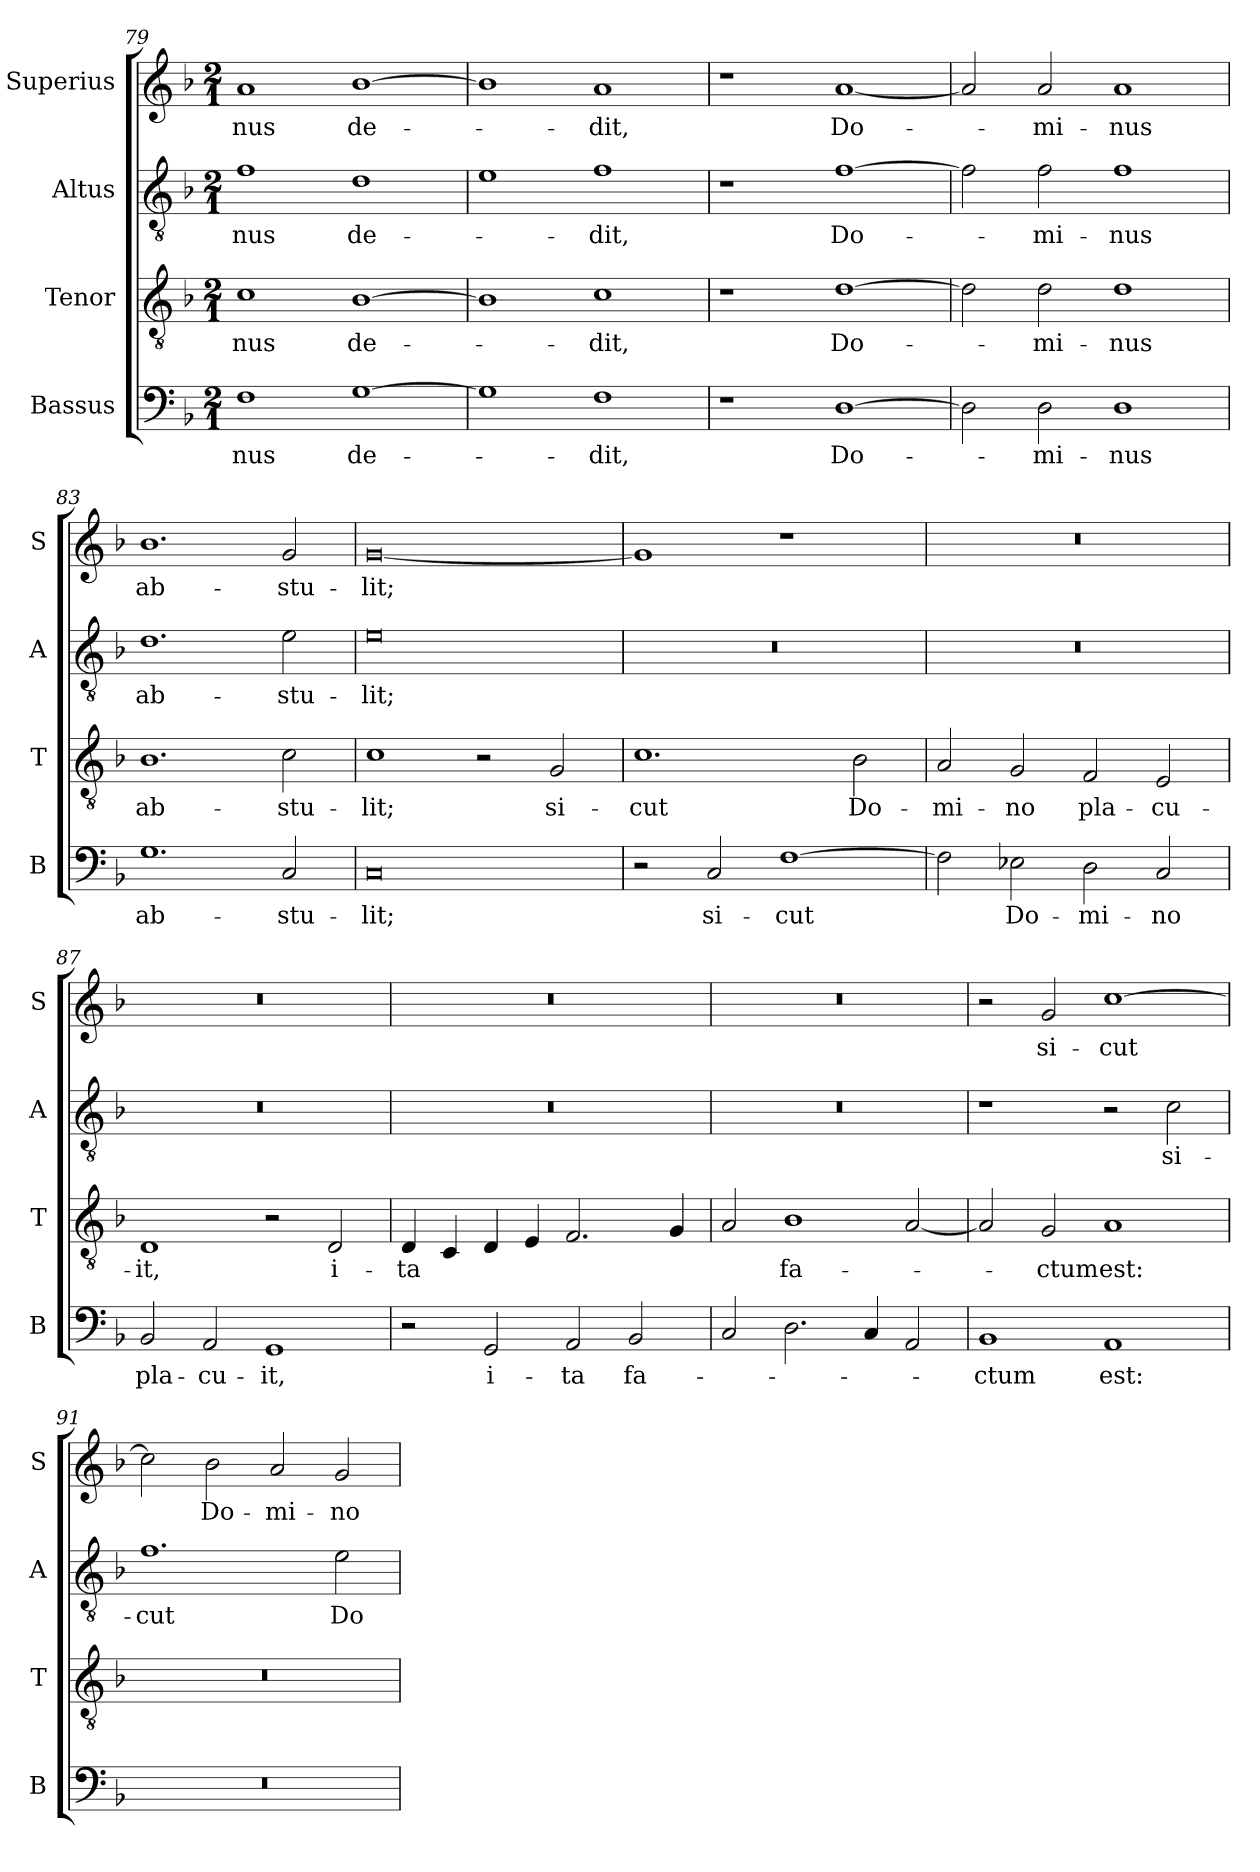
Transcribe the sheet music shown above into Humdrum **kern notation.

**kern	**text	**kern	**text	**kern	**text	**kern	**text
*part4	*part4	*part3	*part3	*part2	*part2	*part1	*part1
*staff4	*staff4	*staff3	*staff3	*staff2	*staff2	*staff1	*staff1
*I"Bassus	*	*I"Tenor	*	*I"Altus	*	*I"Superius	*
*I'B	*	*I'T	*	*I'A	*	*I'S	*
*clefF4	*	*clefGv2	*	*clefGv2	*	*clefG2	*
*k[b-]	*	*k[b-]	*	*k[b-]	*	*k[b-]	*
*F:	*	*F:	*	*F:	*	*F:	*
*M2/1	*	*M2/1	*	*M2/1	*	*M2/1	*
=79	=79	=79	=79	=79	=79	=79	=79
1F	-nus	1c	-nus	1f	-nus	1a	-nus
[1G	de-	[1B-	de-	1d	de-	[1b-	de-
=80	=80	=80	=80	=80	=80	=80	=80
1G]	.	1B-]	.	1e	.	1b-]	.
1F	-dit,	1c	-dit,	1f	-dit,	1a	-dit,
=81	=81	=81	=81	=81	=81	=81	=81
1r	.	1r	.	1r	.	1r	.
[1D	Do-	[1d	Do-	[1f	Do-	[1a	Do-
=82	=82	=82	=82	=82	=82	=82	=82
2D]	.	2d]	.	2f]	.	2a]	.
2D	-mi-	2d	-mi-	2f	-mi-	2a	-mi-
1D	-nus	1d	-nus	1f	-nus	1a	-nus
=83	=83	=83	=83	=83	=83	=83	=83
1.G	ab-	1.B-	ab-	1.d	ab-	1.b-	ab-
2C	-stu-	2c	-stu-	2e	-stu-	2g	-stu-
=84	=84	=84	=84	=84	=84	=84	=84
0C	-lit;	1c	-lit;	0e	-lit;	[0g	-lit;
.	.	2r	.	.	.	.	.
.	.	2G	si-	.	.	.	.
=85	=85	=85	=85	=85	=85	=85	=85
2r	.	1.c	-cut	0r	.	1g]	.
2C	si-	.	.	.	.	.	.
[1F	-cut	.	.	.	.	1r	.
.	.	2B-	Do-	.	.	.	.
=86	=86	=86	=86	=86	=86	=86	=86
2F]	.	2A	-mi-	0r	.	0r	.
2E-X	Do-	2G	-no	.	.	.	.
2D	-mi-	2F	pla-	.	.	.	.
2C	-no	2E	-cu-	.	.	.	.
=87	=87	=87	=87	=87	=87	=87	=87
2BB-	pla-	1D	-it,	0r	.	0r	.
2AA	-cu-	.	.	.	.	.	.
1GG	-it,	2r	.	.	.	.	.
.	.	2D	i-	.	.	.	.
=88	=88	=88	=88	=88	=88	=88	=88
2r	.	4D	-ta	0r	.	0r	.
.	.	4C	.	.	.	.	.
2GG	i-	4D	.	.	.	.	.
.	.	4E	.	.	.	.	.
2AA	-ta	2.F	.	.	.	.	.
2BB-	fa-	.	.	.	.	.	.
.	.	4G	.	.	.	.	.
=89	=89	=89	=89	=89	=89	=89	=89
2C	.	2A	.	0r	.	0r	.
2.D	.	1B-	fa-	.	.	.	.
4C	.	.	.	.	.	.	.
2AA	.	[2A	.	.	.	.	.
=90	=90	=90	=90	=90	=90	=90	=90
1BB-	-ctum	2A]	.	1r	.	2r	.
.	.	2G	-ctum	.	.	2g	si-
1AA	est:	1A	est:	2r	.	[1cc	-cut
.	.	.	.	2c	si-	.	.
=91	=91	=91	=91	=91	=91	=91	=91
0r	.	0r	.	1.f	-cut	2cc]	.
.	.	.	.	.	.	2b-	Do-
.	.	.	.	.	.	2a	-mi-
.	.	.	.	2e	Do-	2g	-no
=	=	=	=	=	=	=	=
*-	*-	*-	*-	*-	*-	*-	*-
